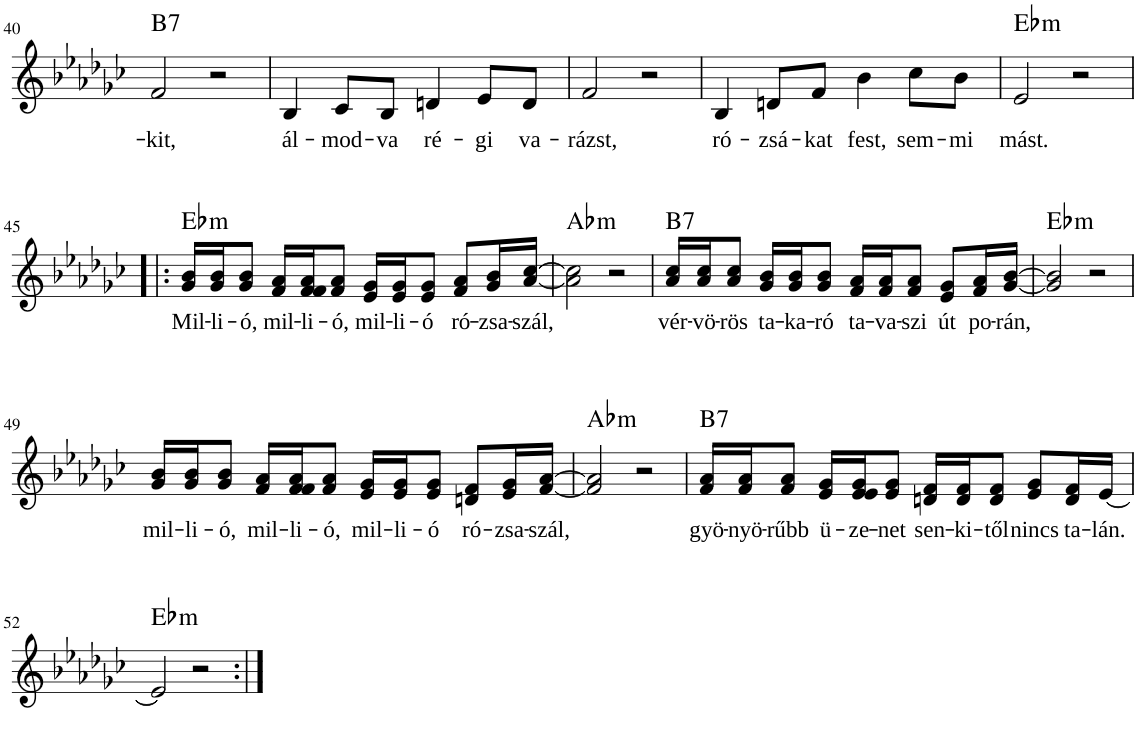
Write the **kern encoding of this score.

**kern	**text	**harte
*part1	*part1	*part1
*staff1	*staff1	*
*I"Piano	*	*
*I'Pno	*	*
!!LO:PB:g=z
*clefG2	*	*
*k[b-e-a-d-g-c-]	*	*
*M4/4	*	*
=40	=40	=40
!	!LO:LY:b	!LO:H:kt=7
2f/	-kit,	B:7
2r	.	.
=41	=41	=41
!	!LO:LY:b	!
4B-/	ál-	.
!	!LO:LY:b	!
8c-/L	-mod-	.
!	!LO:LY:b	!
8B-/J	-va	.
!	!LO:LY:b	!
4dn/	ré-	.
!	!LO:LY:b	!
8e-/L	-gi	.
!	!LO:LY:b	!
8d/J	va-	.
=42	=42	=42
!	!LO:LY:b	!
2f/	-rázst,	.
2r	.	.
=43	=43	=43
!	!LO:LY:b	!
4B-/	ró-	.
!	!LO:LY:b	!
8dn/L	-zsá-	.
!	!LO:LY:b	!
8f/J	-kat	.
!	!LO:LY:b	!
4b-\	fest,	.
!	!LO:LY:b	!
8cc-\L	sem-	.
!	!LO:LY:b	!
8b-\J	-mi	.
=44	=44	=44
!	!LO:LY:b	!LO:H:kt=m
2e-/	mást.	Eb:min
2r	.	.
!!LO:LB:g=z
=45!|:	=45!|:	=45!|:
!	!LO:LY:b	!LO:H:kt=m
16g-/ 16b-/LL	Mil-	Eb:min
!	!LO:LY:b	!
16g-/ 16b-/J	-li-	.
!	!LO:LY:b	!
8g-/ 8b-/J	-ó,	.
!	!LO:LY:b	!
16f/ 16a-/LL	mil-	.
!	!LO:LY:b	!
16f/ 16f/ 16a-/J	-li-	.
!	!LO:LY:b	!
8f/ 8a-/J	-ó,	.
!	!LO:LY:b	!
16e-/ 16g-/LL	mil-	.
!	!LO:LY:b	!
16e-/ 16g-/J	-li-	.
!	!LO:LY:b	!
8e-/ 8g-/J	-ó	.
!	!LO:LY:b	!
8f/ 8a-/L	ró-	.
!	!LO:LY:b	!
16g-/ 16b-/L	-zsa-	.
!	!LO:LY:b	!
[16a-/ [16cc-/JJ	-szál,	.
=46	=46	=46
!	!	!LO:H:kt=m
2a-\] 2cc-\]	.	Ab:min
2r	.	.
=47	=47	=47
!	!LO:LY:b	!LO:H:kt=7
16a-/ 16cc-/LL	vér-	B:7
!	!LO:LY:b	!
16a-/ 16cc-/J	-vö-	.
!	!LO:LY:b	!
8a-/ 8cc-/J	-rös	.
!	!LO:LY:b	!
16g-/ 16b-/LL	ta-	.
!	!LO:LY:b	!
16g-/ 16b-/J	-ka-	.
!	!LO:LY:b	!
8g-/ 8b-/J	-ró	.
!	!LO:LY:b	!
16f/ 16a-/LL	ta-	.
!	!LO:LY:b	!
16f/ 16a-/J	-va-	.
!	!LO:LY:b	!
8f/ 8a-/J	-szi	.
!	!LO:LY:b	!
8e-/ 8g-/L	út	.
!	!LO:LY:b	!
16f/ 16a-/L	po-	.
!	!LO:LY:b	!
[16g-/ [16b-/JJ	-rán,	.
=48	=48	=48
!	!	!LO:H:kt=m
2g-/] 2b-/]	.	Eb:min
2r	.	.
!!LO:LB:g=z
=49	=49	=49
!	!LO:LY:b	!
16g-/ 16b-/LL	mil-	.
!	!LO:LY:b	!
16g-/ 16b-/J	-li-	.
!	!LO:LY:b	!
8g-/ 8b-/J	-ó,	.
!	!LO:LY:b	!
16f/ 16a-/LL	mil-	.
!	!LO:LY:b	!
16f/ 16f/ 16a-/J	-li-	.
!	!LO:LY:b	!
8f/ 8a-/J	-ó,	.
!	!LO:LY:b	!
16e-/ 16g-/LL	mil-	.
!	!LO:LY:b	!
16e-/ 16g-/J	-li-	.
!	!LO:LY:b	!
8e-/ 8g-/J	-ó	.
!	!LO:LY:b	!
8dn/ 8f/L	ró-	.
!	!LO:LY:b	!
16e-/ 16g-/L	-zsa-	.
!	!LO:LY:b	!
[16f/ [16a-/JJ	-szál,	.
=50	=50	=50
!	!	!LO:H:kt=m
2f/] 2a-/]	.	Ab:min
2r	.	.
=51	=51	=51
!	!LO:LY:b	!LO:H:kt=7
16f/ 16a-/LL	gyö-	B:7
!	!LO:LY:b	!
16f/ 16a-/J	-nyö-	.
!	!LO:LY:b	!
8f/ 8a-/J	-rűbb	.
!	!LO:LY:b	!
16e-/ 16g-/LL	ü-	.
!	!LO:LY:b	!
16e-/ 16e-/ 16g-/J	-ze-	.
!	!LO:LY:b	!
8e-/ 8g-/J	-net	.
!	!LO:LY:b	!
16dn/ 16f/LL	sen-	.
!	!LO:LY:b	!
16d/ 16f/J	-ki-	.
!	!LO:LY:b	!
8d/ 8f/J	-től	.
!	!LO:LY:b	!
8e-/ 8g-/L	nincs	.
!	!LO:LY:b	!
16d/ 16f/L	ta-	.
!	!LO:LY:b	!
[16e-/JJ	-lán.	.
!!LO:LB:g=z
=52	=52	=52
!	!	!LO:H:kt=m
2e-/]	.	Eb:min
2r	.	.
=:|!	=:|!	=:|!
*-	*-	*-
